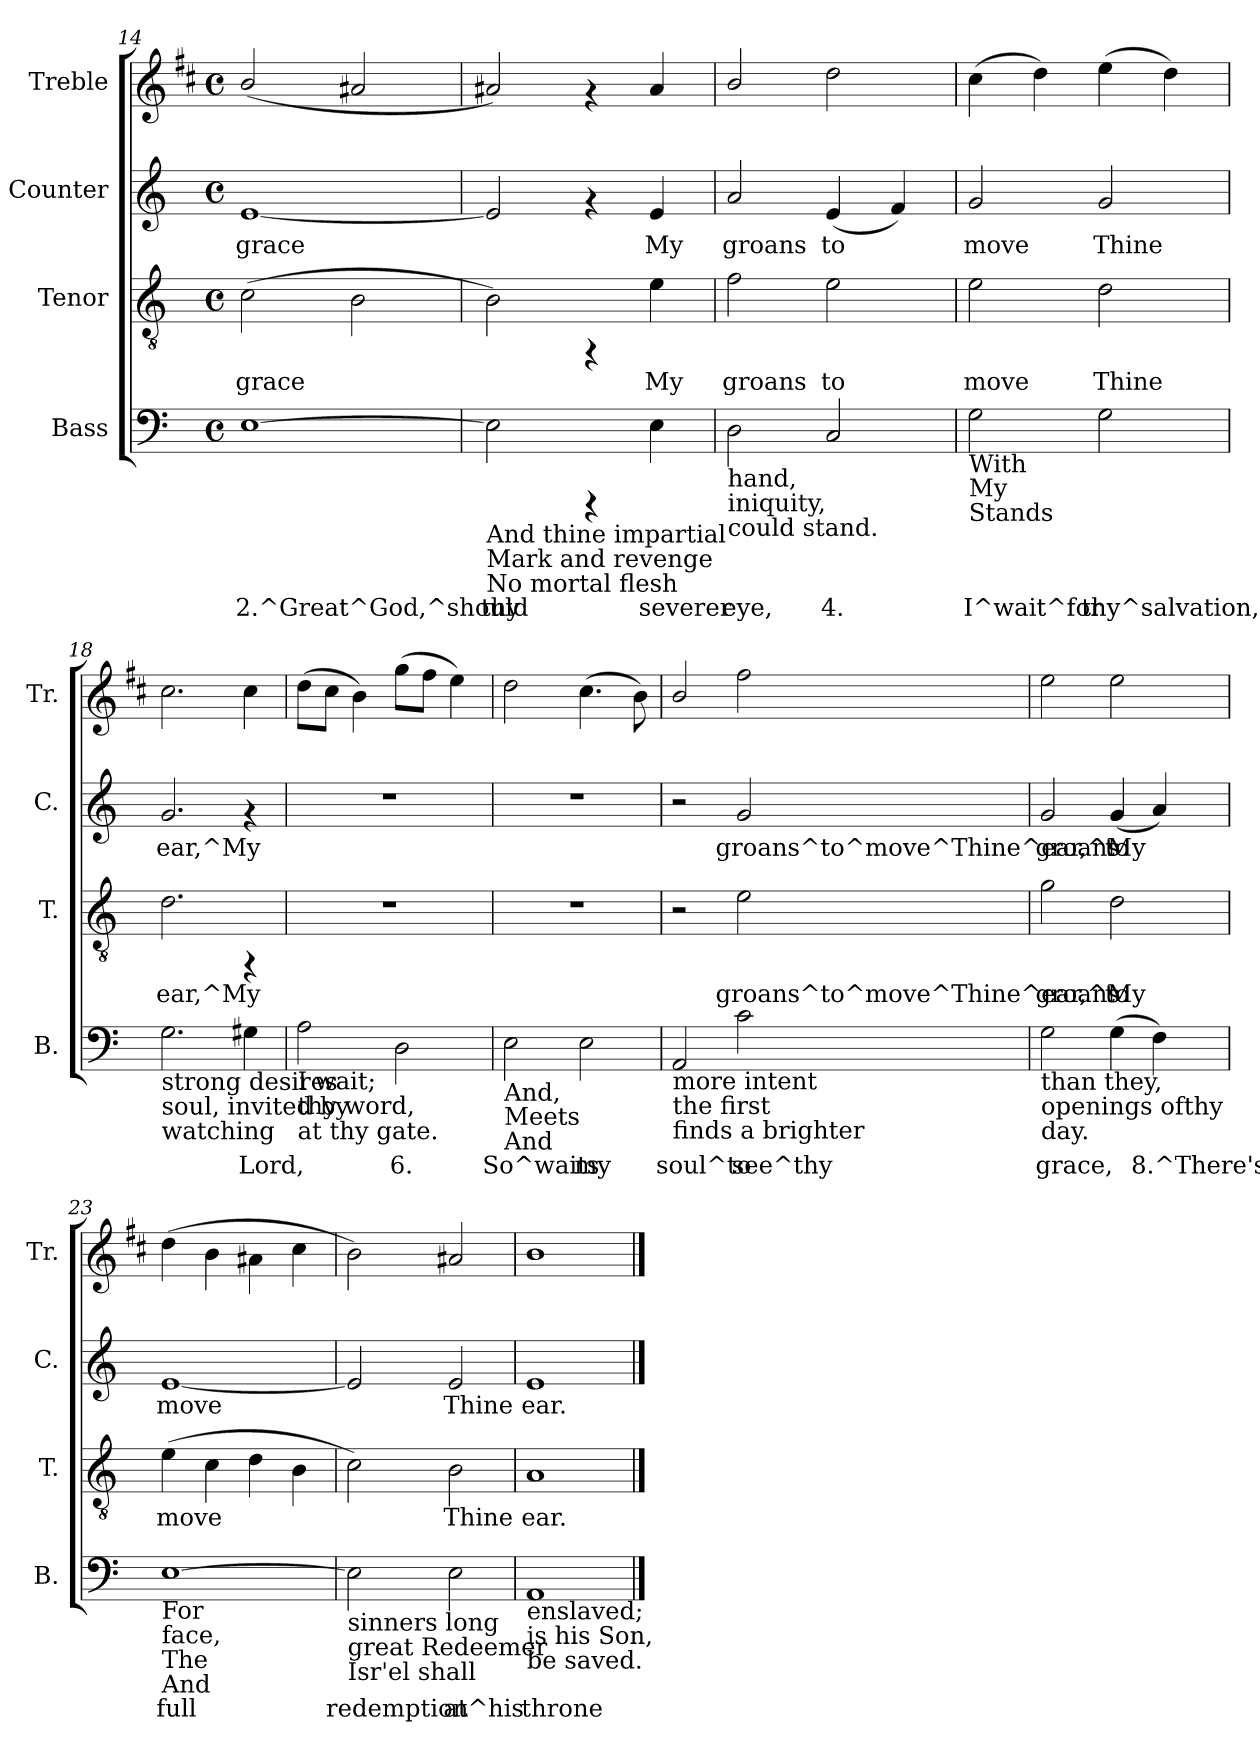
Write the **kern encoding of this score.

**kern	**text	**kern	**text	**kern	**text	**kern
*part4	*part4	*part3	*part3	*part2	*part2	*part1
*staff4	*staff4	*staff3	*staff3	*staff2	*staff2	*staff1
*I"Bass	*	*I"Tenor	*	*I"Counter	*	*I"Treble
*I'B.	*	*I'T.	*	*I'C.	*	*I'Tr.
!!LO:LB:g=z
*clefF4	*	*clefGv2	*	*clefG2	*	*clefG2
*	*	*	*	*	*	*ITrd1c2
*k[]	*	*k[]	*	*k[]	*	*k[]
*C:	*	*C:	*	*C:	*	*C:
*M4/4	*	*M4/4	*	*M4/4	*	*M4/4
*met(c)	*	*met(c)	*	*met(c)	*	*met(c)
=14	=14	=14	=14	=14	=14	=14
!	!LO:LY:b:rj	!	!LO:LY:a:rj	!	!LO:LY:b:rj	!
[>1E	2.^Great^God,^should	(>2c\	grace	[<1e	grace	(<2a/
!	!	!	!LO:LY:a:rj	!	!	!
.	.	2B\	.	.	.	2g#X>/
=15	=15	=15	=15	=15	=15	=15
!LO:TX:b:t=And thine impartial	!	!	!	!	!	!
!LO:TX:b:t=Mark and revenge	!	!	!	!	!	!
!LO:TX:b:t=No mortal flesh	!	!	!	!	!	!
!	!LO:LY:b:rj	!	!LO:LY:a:rj	!	!LO:LY:b:rj	!
2E\]	thy	2B\)	.	2e/]	.	2g#X/)
4rCCC	.	4rFF	.	4rf	.	4rf
!	!LO:LY:b:rj	!	!LO:LY:a:rj	!	!LO:LY:b:rj	!
4E\	severer	4e\	My	4e/	My	4g#/
=16	=16	=16	=16	=16	=16	=16
!LO:TX:b:t=hand,	!	!	!	!	!	!
!LO:TX:b:t=iniquity,	!	!	!	!	!	!
!LO:TX:b:t=could stand.	!	!	!	!	!	!
!	!LO:LY:b:rj	!	!LO:LY:a:rj	!	!LO:LY:b:rj	!
2D\	eye,	2f\	groans	2a/	groans	2a/
!	!LO:LY:b:rj	!	!LO:LY:a:rj	!	!LO:LY:b:rj	!
2C/	4.	2e\	to	(<4e/	to	2cc\
!	!	!	!	!	!LO:LY:b:rj	!
.	.	.	.	4f/)	.	.
=17	=17	=17	=17	=17	=17	=17
!LO:TX:b:t=With	!	!	!	!	!	!
!LO:TX:b:t=My	!	!	!	!	!	!
!LO:TX:b:t=Stands	!	!	!	!	!	!
!	!LO:LY:b:rj	!	!LO:LY:a:rj	!	!LO:LY:b:rj	!
2G\	I^wait^for	2e\	move	2g/	move	(>4b\
.	.	.	.	.	.	4cc\)
!	!LO:LY:b:rj	!	!LO:LY:a:rj	!	!LO:LY:b:rj	!
2G\	thy^salvation,	2d\	Thine	2g/	Thine	(>4dd\
.	.	.	.	.	.	4cc\)
=18	=18	=18	=18	=18	=18	=18
!LO:TX:b:t=strong desires	!	!	!	!	!	!
!LO:TX:b:t=soul, invited by	!	!	!	!	!	!
!LO:TX:b:t=watching	!	!	!	!	!	!
!	!LO:LY:b:rj	!	!LO:LY:a:rj	!	!LO:LY:b:rj	!
2.G\	.	2.d\	ear,^My	2.g/	ear,^My	2.b\
!	!LO:LY:b:rj	!	!	!	!	!
4G#X\	Lord,	4rFF	.	4rf	.	4b\
=19	=19	=19	=19	=19	=19	=19
!LO:TX:b:t=I wait;	!	!	!	!	!	!
!LO:TX:b:t=thy word,	!	!	!	!	!	!
!LO:TX:b:t=at thy gate.	!	!	!	!	!	!
!	!LO:LY:b:rj	!	!	!	!	!
2A\	.	1r	.	1r	.	(>8cc\L
.	.	.	.	.	.	8b\J
.	.	.	.	.	.	4a\)
!	!LO:LY:b:rj	!	!	!	!	!
2D\	6.	.	.	.	.	(>8ff\L
.	.	.	.	.	.	8ee\J
.	.	.	.	.	.	4dd\)
=20	=20	=20	=20	=20	=20	=20
!LO:TX:b:t=And,	!	!	!	!	!	!
!LO:TX:b:t=Meets	!	!	!	!	!	!
!LO:TX:b:t=And	!	!	!	!	!	!
!	!LO:LY:b:rj	!	!	!	!	!
2E\	So^waits	1r	.	1r	.	2cc\
!	!LO:LY:b:rj	!	!	!	!	!
2E\	my	.	.	.	.	(>4.b\
.	.	.	.	.	.	8a\)
=21	=21	=21	=21	=21	=21	=21
!LO:TX:b:t=more intent	!	!	!	!	!	!
!LO:TX:b:t=the first	!	!	!	!	!	!
!LO:TX:b:t=finds a brighter	!	!	!	!	!	!
!	!LO:LY:b:rj	!	!	!	!	!
2AA/	soul^to	2r	.	2r	.	2a/
!	!LO:LY:b:rj	!	!LO:LY:a:rj	!	!LO:LY:b:rj	!
2c\	see^thy	2e\	groans^to^move^Thine^ear,^My	2g/	groans^to^move^Thine^ear,^My	2ee\
=22	=22	=22	=22	=22	=22	=22
!LO:TX:b:t=than they,	!	!	!	!	!	!
!LO:TX:b:t=openings ofthy	!	!	!	!	!	!
!LO:TX:b:t=day.	!	!	!	!	!	!
!	!LO:LY:b:rj	!	!LO:LY:a:rj	!	!LO:LY:b:rj	!
2G\	grace,	2g\	groans	2g/	groans	2dd\
!	!LO:LY:b:rj	!	!LO:LY:a:rj	!	!LO:LY:b:rj	!
(>4G\	.	2d\	to	(<4g/	to	2dd\
!	!LO:LY:b:rj	!	!	!	!LO:LY:b:rj	!
4F\)	8.^There's	.	.	4a/)	.	.
=23	=23	=23	=23	=23	=23	=23
!LO:TX:b:t=For	!	!	!	!	!	!
!LO:TX:b:t=face,	!	!	!	!	!	!
!LO:TX:b:t=The	!	!	!	!	!	!
!LO:TX:b:t=And	!	!	!	!	!	!
!	!LO:LY:b:rj	!	!LO:LY:a:rj	!	!LO:LY:b:rj	!
[>1E	full	(>4e\	move	[<1e	move	(>4cc\
!	!	!	!LO:LY:a:rj	!	!	!
.	.	4c\	.	.	.	4a\
!	!	!	!LO:LY:a:rj	!	!	!
.	.	4d\	.	.	.	4g#X\
!	!	!	!LO:LY:a:rj	!	!	!
.	.	4B\	.	.	.	4b\
=24	=24	=24	=24	=24	=24	=24
!LO:TX:b:t=sinners long	!	!	!	!	!	!
!LO:TX:b:t=great Redeemer	!	!	!	!	!	!
!LO:TX:b:t=Isr'el shall	!	!	!	!	!	!
!	!LO:LY:b:rj	!	!LO:LY:a:rj	!	!LO:LY:b:rj	!
2E\]	redemption	2c\)	.	2e/]	.	2a\)
!	!LO:LY:b:rj	!	!LO:LY:a:rj	!	!LO:LY:b:rj	!
2E\	at^his	2B\	Thine	2e/	Thine	2g#X/
=25	=25	=25	=25	=25	=25	=25
!LO:TX:b:t=enslaved;	!	!	!	!	!	!
!LO:TX:b:t=is his Son,	!	!	!	!	!	!
!LO:TX:b:t=be saved.	!	!	!	!	!	!
!	!LO:LY:b:rj	!	!LO:LY:a:rj	!	!LO:LY:b:rj	!
1AA	throne	1A	ear.	1e	ear.	1a
==	==	==	==	==	==	==
*-	*-	*-	*-	*-	*-	*-
